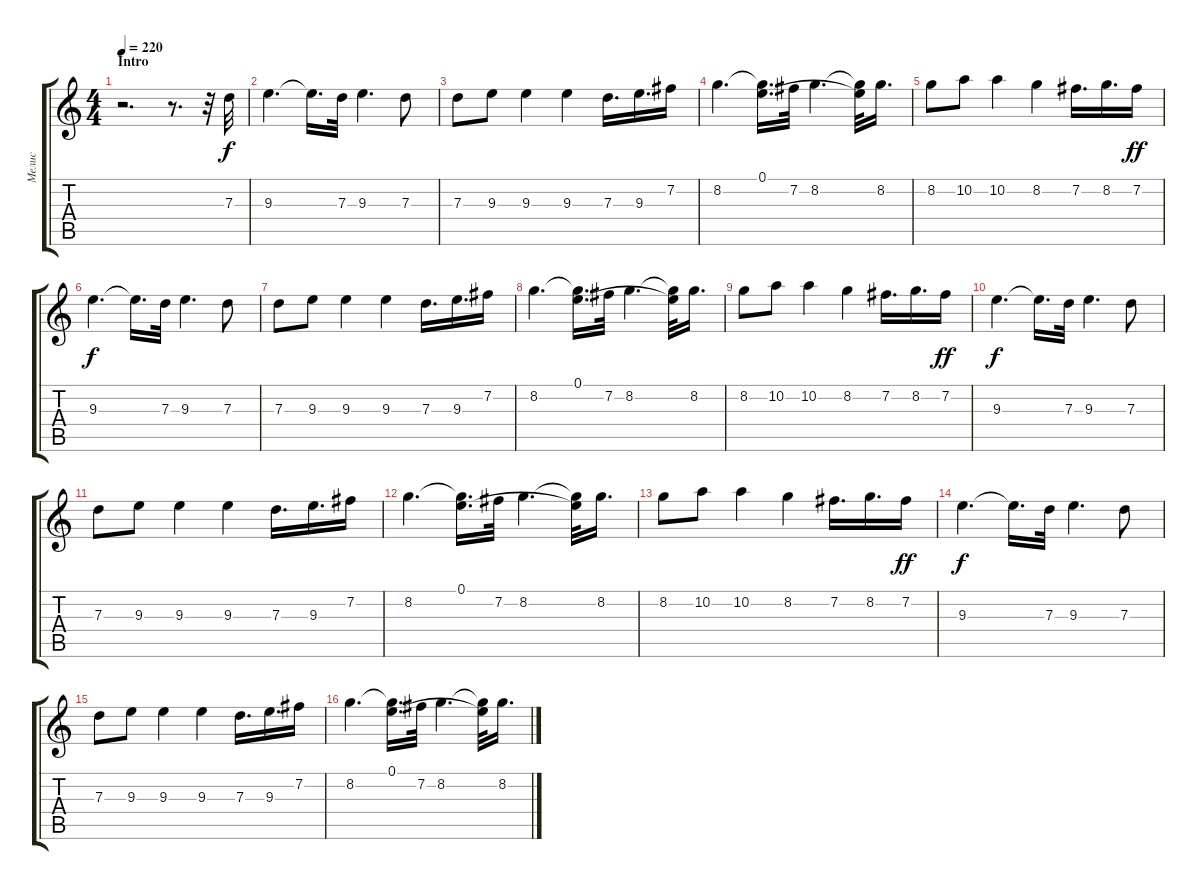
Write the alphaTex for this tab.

\track ("Мелис" "Мелис") {instrument overdrivenguitar}
\staff {score tabs}
\tuning (E4 B3 G3 D3 A2 E2) {hide}
\ts (4 4)
\section ("" "Intro")
\tempo 220
\clef g2
\ks c
r.2{d dy f instrument overdrivenguitar} r.8{d} r.32 7.3.32 |
9.3.4{d} 9.3{t}.16{d} 7.3.32 9.3.4{d} 7.3.8 |
7.3.8 9.3.8 9.3.4 9.3.4 7.3.16{d} 9.3.16{d} 7.2.16 |
8.2.4{d} (0.1 8.2{t}).16{d} 7.2.32 8.2.4{d} (0.1{t} 8.2{t}).32 8.2.16{d} |
8.2.8 10.2.8 10.2.4 8.2.4 7.2.16{d} 8.2.16{d} 7.2.16{dy ff} |
9.3.4{d dy f} 9.3{t}.16{d} 7.3.32 9.3.4{d} 7.3.8 |
7.3.8 9.3.8 9.3.4 9.3.4 7.3.16{d} 9.3.16{d} 7.2.16 |
8.2.4{d} (0.1 8.2{t}).16{d} 7.2.32 8.2.4{d} (0.1{t} 8.2{t}).32 8.2.16{d} |
8.2.8 10.2.8 10.2.4 8.2.4 7.2.16{d} 8.2.16{d} 7.2.16{dy ff} |
9.3.4{d dy f} 9.3{t}.16{d} 7.3.32 9.3.4{d} 7.3.8 |
7.3.8 9.3.8 9.3.4 9.3.4 7.3.16{d} 9.3.16{d} 7.2.16 |
8.2.4{d} (0.1 8.2{t}).16{d} 7.2.32 8.2.4{d} (0.1{t} 8.2{t}).32 8.2.16{d} |
8.2.8 10.2.8 10.2.4 8.2.4 7.2.16{d} 8.2.16{d} 7.2.16{dy ff} |
9.3.4{d dy f} 9.3{t}.16{d} 7.3.32 9.3.4{d} 7.3.8 |
7.3.8 9.3.8 9.3.4 9.3.4 7.3.16{d} 9.3.16{d} 7.2.16 |
8.2.4{d} (0.1 8.2{t}).16{d} 7.2.32 8.2.4{d} (0.1{t} 8.2{t}).32 8.2.16{d}
